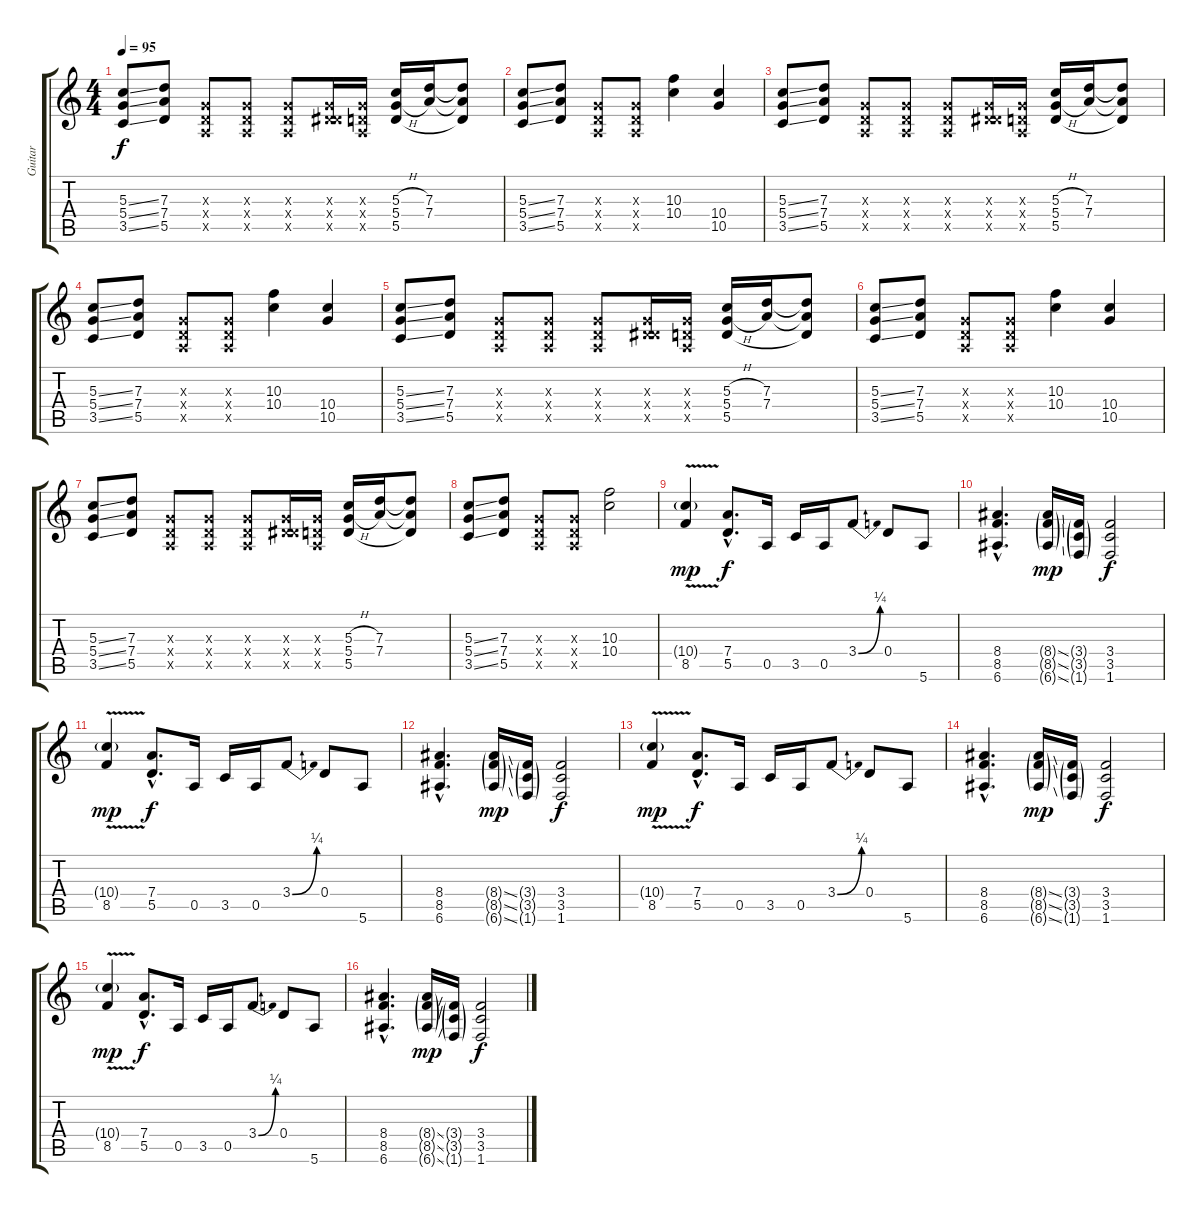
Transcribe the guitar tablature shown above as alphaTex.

\track ("Guitar" "Guitar") {instrument distortionguitar}
\staff {score tabs}
\tuning (E4 B3 G3 D3 A2 E2) {hide}
\ts (4 4)
\tempo 95
\clef g2
\ks c
(5.3{ss} 5.4{ss} 3.5{ss}).8{dy f} (7.3 7.4 5.5).8 (0.3{x} 0.4{x} 0.5{x}).8 (0.3{x} 0.4{x} 0.5{x}).8 (0.3{x} 0.4{x} 0.5{x}).8 (0.3{x} 0.4{x} 6.5{x}).16 (0.3{x} 0.4{x} 0.5{x}).16 (5.3{h} 5.4{h} 5.5).16 (7.3 7.4).16 (7.3{t} 7.4{t} 5.5{t}).8 |
(5.3{ss} 5.4{ss} 3.5{ss}).8 (7.3 7.4 5.5).8 (0.3{x} 0.4{x} 0.5{x}).8 (0.3{x} 0.4{x} 0.5{x}).8 (10.3 10.4).4 (10.4 10.5).4 |
(5.3{ss} 5.4{ss} 3.5{ss}).8 (7.3 7.4 5.5).8 (0.3{x} 0.4{x} 0.5{x}).8 (0.3{x} 0.4{x} 0.5{x}).8 (0.3{x} 0.4{x} 0.5{x}).8 (0.3{x} 0.4{x} 6.5{x}).16 (0.3{x} 0.4{x} 0.5{x}).16 (5.3{h} 5.4{h} 5.5).16 (7.3 7.4).16 (7.3{t} 7.4{t} 5.5{t}).8 |
(5.3{ss} 5.4{ss} 3.5{ss}).8 (7.3 7.4 5.5).8 (0.3{x} 0.4{x} 0.5{x}).8 (0.3{x} 0.4{x} 0.5{x}).8 (10.3 10.4).4 (10.4 10.5).4 |
(5.3{ss} 5.4{ss} 3.5{ss}).8 (7.3 7.4 5.5).8 (0.3{x} 0.4{x} 0.5{x}).8 (0.3{x} 0.4{x} 0.5{x}).8 (0.3{x} 0.4{x} 0.5{x}).8 (0.3{x} 0.4{x} 6.5{x}).16 (0.3{x} 0.4{x} 0.5{x}).16 (5.3{h} 5.4{h} 5.5).16 (7.3 7.4).16 (7.3{t} 7.4{t} 5.5{t}).8 |
(5.3{ss} 5.4{ss} 3.5{ss}).8 (7.3 7.4 5.5).8 (0.3{x} 0.4{x} 0.5{x}).8 (0.3{x} 0.4{x} 0.5{x}).8 (10.3 10.4).4 (10.4 10.5).4 |
(5.3{ss} 5.4{ss} 3.5{ss}).8 (7.3 7.4 5.5).8 (0.3{x} 0.4{x} 0.5{x}).8 (0.3{x} 0.4{x} 0.5{x}).8 (0.3{x} 0.4{x} 0.5{x}).8 (0.3{x} 0.4{x} 6.5{x}).16 (0.3{x} 0.4{x} 0.5{x}).16 (5.3{h} 5.4{h} 5.5).16 (7.3 7.4).16 (7.3{t} 7.4{t} 5.5{t}).8 |
(5.3{ss} 5.4{ss} 3.5{ss}).8 (7.3 7.4 5.5).8 (0.3{x} 0.4{x} 0.5{x}).8 (0.3{x} 0.4{x} 0.5{x}).8 (10.3 10.4).2 |
(10.4{g} 8.5{v}).4{dy mp} (7.4{hac} 5.5{hac}).8{d dy f} 0.5.16 3.5.16 0.5.16 3.4{be (bend 0 0 60 1)}.8 0.4.8 5.6.8 |
(8.4{hac} 8.5{hac} 6.6{hac}).4{d} (8.4{ss g} 8.5{ss g} 6.6{ss g}).16{dy mp} (3.4{g} 3.5{g} 1.6{g}).16 (3.4 3.5 1.6).2{dy f} |
(10.4{g} 8.5{v}).4{dy mp} (7.4{hac} 5.5{hac}).8{d dy f} 0.5.16 3.5.16 0.5.16 3.4{be (bend 0 0 60 1)}.8 0.4.8 5.6.8 |
(8.4{hac} 8.5{hac} 6.6{hac}).4{d} (8.4{ss g} 8.5{ss g} 6.6{ss g}).16{dy mp} (3.4{g} 3.5{g} 1.6{g}).16 (3.4 3.5 1.6).2{dy f} |
(10.4{g} 8.5{v}).4{dy mp} (7.4{hac} 5.5{hac}).8{d dy f} 0.5.16 3.5.16 0.5.16 3.4{be (bend 0 0 60 1)}.8 0.4.8 5.6.8 |
(8.4{hac} 8.5{hac} 6.6{hac}).4{d} (8.4{ss g} 8.5{ss g} 6.6{ss g}).16{dy mp} (3.4{g} 3.5{g} 1.6{g}).16 (3.4 3.5 1.6).2{dy f} |
(10.4{g} 8.5{v}).4{dy mp} (7.4{hac} 5.5{hac}).8{d dy f} 0.5.16 3.5.16 0.5.16 3.4{be (bend 0 0 60 1)}.8 0.4.8 5.6.8 |
(8.4{hac} 8.5{hac} 6.6{hac}).4{d} (8.4{ss g} 8.5{ss g} 6.6{ss g}).16{dy mp} (3.4{g} 3.5{g} 1.6{g}).16 (3.4 3.5 1.6).2{dy f}
